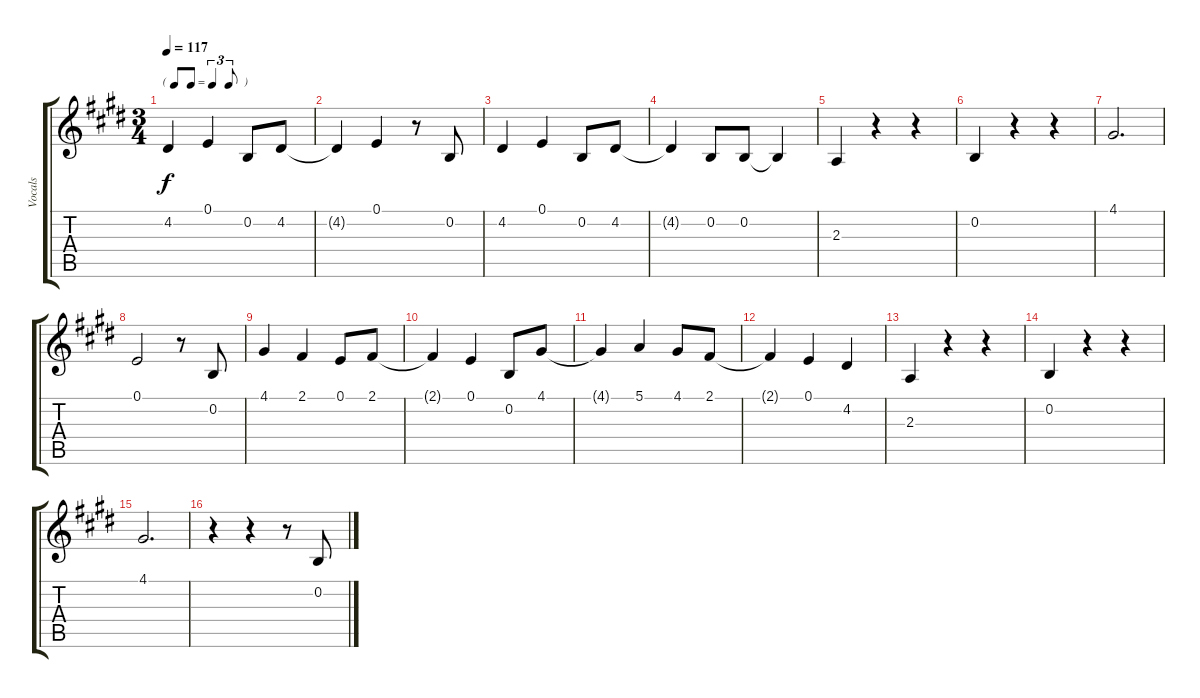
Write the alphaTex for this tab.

\track ("Vocals" "Vocals") {instrument acousticgrandpiano}
\staff {score tabs}
\tuning (E4 B3 G3 D3 A2 E2) {hide}
\ts (3 4)
\tf triplet8th
\tempo 117
\clef g2
\ks e
4.2{t}.4{dy f} 0.1.4 0.2.8 4.2.8 |
4.2{t}.4 0.1.4 r.8 0.2.8 |
4.2.4 0.1.4 0.2.8 4.2.8 |
4.2{t}.4 0.2.8 0.2.8 0.2{t}.4 |
2.3.4 r.4 r.4 |
0.2.4 r.4 r.4 |
4.1.2{d} |
0.1.2 r.8 0.2.8 |
4.1.4 2.1.4 0.1.8 2.1.8 |
2.1{t}.4 0.1.4 0.2.8 4.1.8 |
4.1{t}.4 5.1.4 4.1.8 2.1.8 |
2.1{t}.4 0.1.4 4.2.4 |
2.3.4 r.4 r.4 |
0.2.4 r.4 r.4 |
4.1.2{d} |
r.4 r.4 r.8 0.2.8
